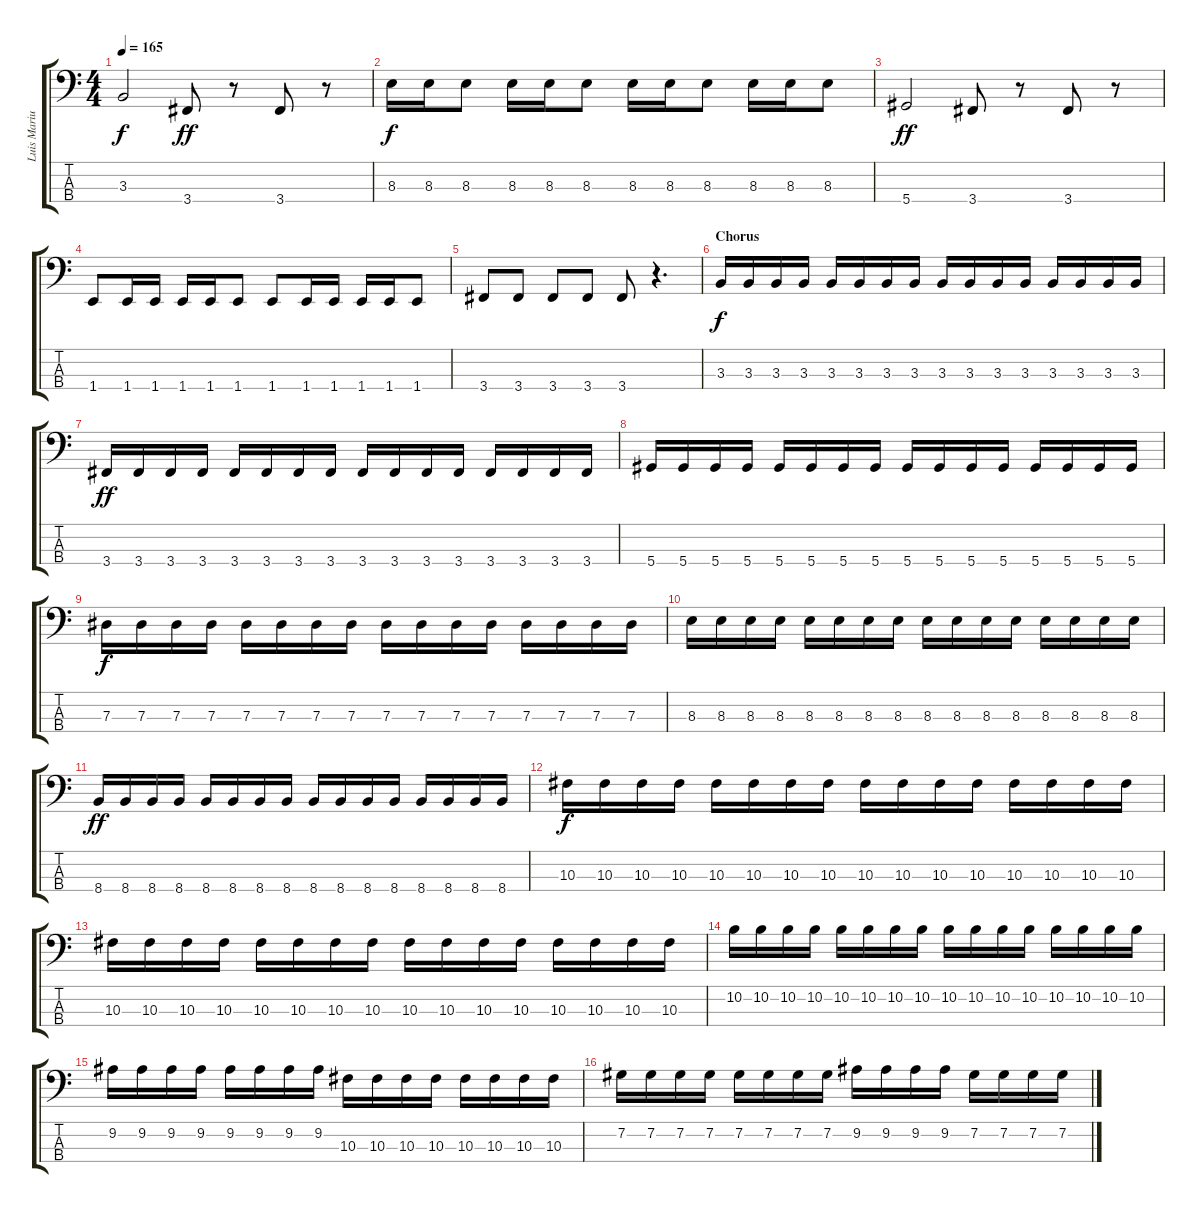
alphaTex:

\track ("Luis Mariutti" "Luis Mariu") {instrument electricbassfinger}
\staff {score tabs}
\tuning (Gb2 Db2 Ab1 Eb1) {hide}
\ts (4 4)
\tempo 165
\clef f4
\ks c
3.3.2{dy f} 3.4.8{dy ff} r.8 3.4.8 r.8 |
8.3.16{dy f} 8.3.16 8.3.8 8.3.16 8.3.16 8.3.8 8.3.16 8.3.16 8.3.8 8.3.16 8.3.16 8.3.8 |
5.4.2{dy ff} 3.4.8 r.8 3.4.8 r.8 |
1.4.8 1.4.16 1.4.16 1.4.16 1.4.16 1.4.8 1.4.8 1.4.16 1.4.16 1.4.16 1.4.16 1.4.8 |
3.4.8 3.4.8 3.4.8 3.4.8 3.4.8 r.4{d} |
\section ("" "Chorus")
3.3.16{dy f} 3.3.16 3.3.16 3.3.16 3.3.16 3.3.16 3.3.16 3.3.16 3.3.16 3.3.16 3.3.16 3.3.16 3.3.16 3.3.16 3.3.16 3.3.16 |
3.4.16{dy ff} 3.4.16 3.4.16 3.4.16 3.4.16 3.4.16 3.4.16 3.4.16 3.4.16 3.4.16 3.4.16 3.4.16 3.4.16 3.4.16 3.4.16 3.4.16 |
5.4.16 5.4.16 5.4.16 5.4.16 5.4.16 5.4.16 5.4.16 5.4.16 5.4.16 5.4.16 5.4.16 5.4.16 5.4.16 5.4.16 5.4.16 5.4.16 |
7.3.16{dy f} 7.3.16 7.3.16 7.3.16 7.3.16 7.3.16 7.3.16 7.3.16 7.3.16 7.3.16 7.3.16 7.3.16 7.3.16 7.3.16 7.3.16 7.3.16 |
8.3.16 8.3.16 8.3.16 8.3.16 8.3.16 8.3.16 8.3.16 8.3.16 8.3.16 8.3.16 8.3.16 8.3.16 8.3.16 8.3.16 8.3.16 8.3.16 |
8.4.16{dy ff} 8.4.16 8.4.16 8.4.16 8.4.16 8.4.16 8.4.16 8.4.16 8.4.16 8.4.16 8.4.16 8.4.16 8.4.16 8.4.16 8.4.16 8.4.16 |
10.3.16{dy f} 10.3.16 10.3.16 10.3.16 10.3.16 10.3.16 10.3.16 10.3.16 10.3.16 10.3.16 10.3.16 10.3.16 10.3.16 10.3.16 10.3.16 10.3.16 |
10.3.16 10.3.16 10.3.16 10.3.16 10.3.16 10.3.16 10.3.16 10.3.16 10.3.16 10.3.16 10.3.16 10.3.16 10.3.16 10.3.16 10.3.16 10.3.16 |
10.2.16 10.2.16 10.2.16 10.2.16 10.2.16 10.2.16 10.2.16 10.2.16 10.2.16 10.2.16 10.2.16 10.2.16 10.2.16 10.2.16 10.2.16 10.2.16 |
9.2.16 9.2.16 9.2.16 9.2.16 9.2.16 9.2.16 9.2.16 9.2.16 10.3.16 10.3.16 10.3.16 10.3.16 10.3.16 10.3.16 10.3.16 10.3.16 |
7.2.16 7.2.16 7.2.16 7.2.16 7.2.16 7.2.16 7.2.16 7.2.16 9.2.16 9.2.16 9.2.16 9.2.16 7.2.16 7.2.16 7.2.16 7.2.16
